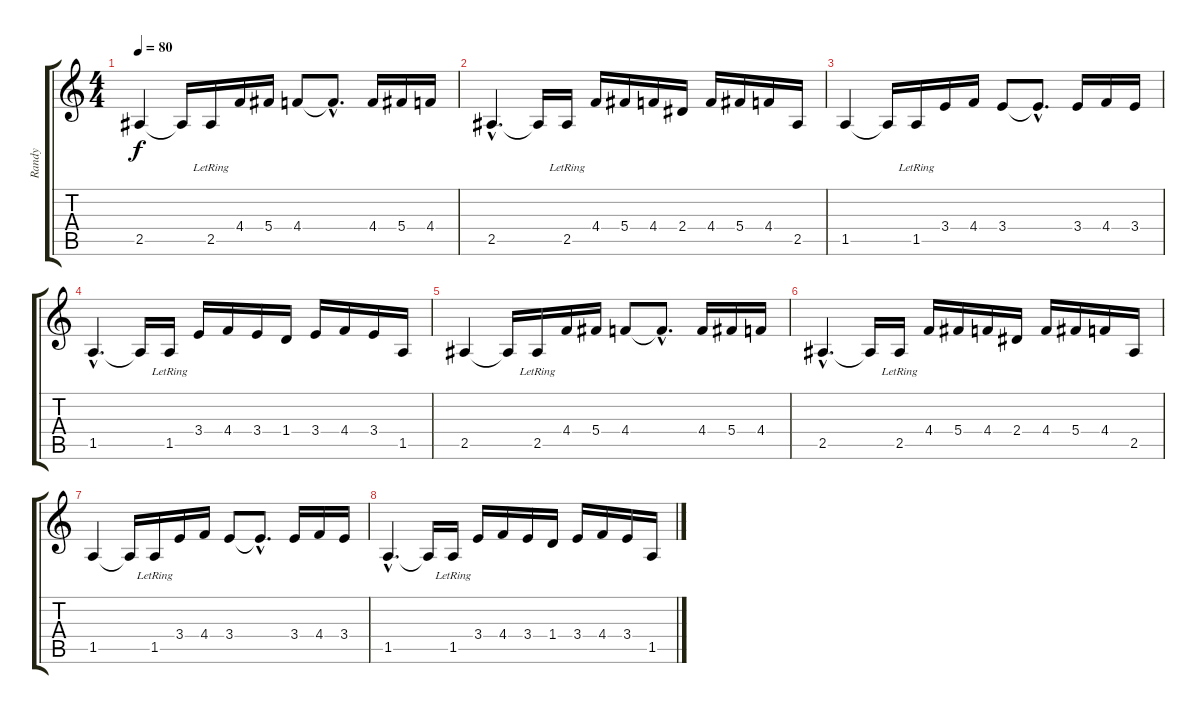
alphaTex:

\track ("Randy" "Randy") {instrument acousticguitarsteel}
\staff {score tabs}
\tuning (Eb4 Bb3 Gb3 Db3 Ab2 Eb2) {hide}
\ts (4 4)
\tempo 80
\clef g2
\ks c
2.5.4{dy f instrument acousticguitarsteel} 2.5{t}.16 2.5{lr}.16 4.4.16 5.4.16 4.4.8 4.4{hac t}.8{d} 4.4.16 5.4.16 4.4.16 |
2.5{hac}.4{d} 2.5{t}.16 2.5{lr}.16 4.4.16 5.4.16 4.4.16 2.4.16 4.4.16 5.4.16 4.4.16 2.5.16 |
1.5.4 1.5{t}.16 1.5{lr}.16 3.4.16 4.4.16 3.4.8 3.4{hac t}.8{d} 3.4.16 4.4.16 3.4.16 |
1.5{hac}.4{d} 1.5{t}.16 1.5{lr}.16 3.4.16 4.4.16 3.4.16 1.4.16 3.4.16 4.4.16 3.4.16 1.5.16 |
2.5.4 2.5{t}.16 2.5{lr}.16 4.4.16 5.4.16 4.4.8 4.4{hac t}.8{d} 4.4.16 5.4.16 4.4.16 |
2.5{hac}.4{d} 2.5{t}.16 2.5{lr}.16 4.4.16 5.4.16 4.4.16 2.4.16 4.4.16 5.4.16 4.4.16 2.5.16 |
1.5.4 1.5{t}.16 1.5{lr}.16 3.4.16 4.4.16 3.4.8 3.4{hac t}.8{d} 3.4.16 4.4.16 3.4.16 |
1.5{hac}.4{d} 1.5{t}.16 1.5{lr}.16 3.4.16 4.4.16 3.4.16 1.4.16 3.4.16 4.4.16 3.4.16 1.5.16
